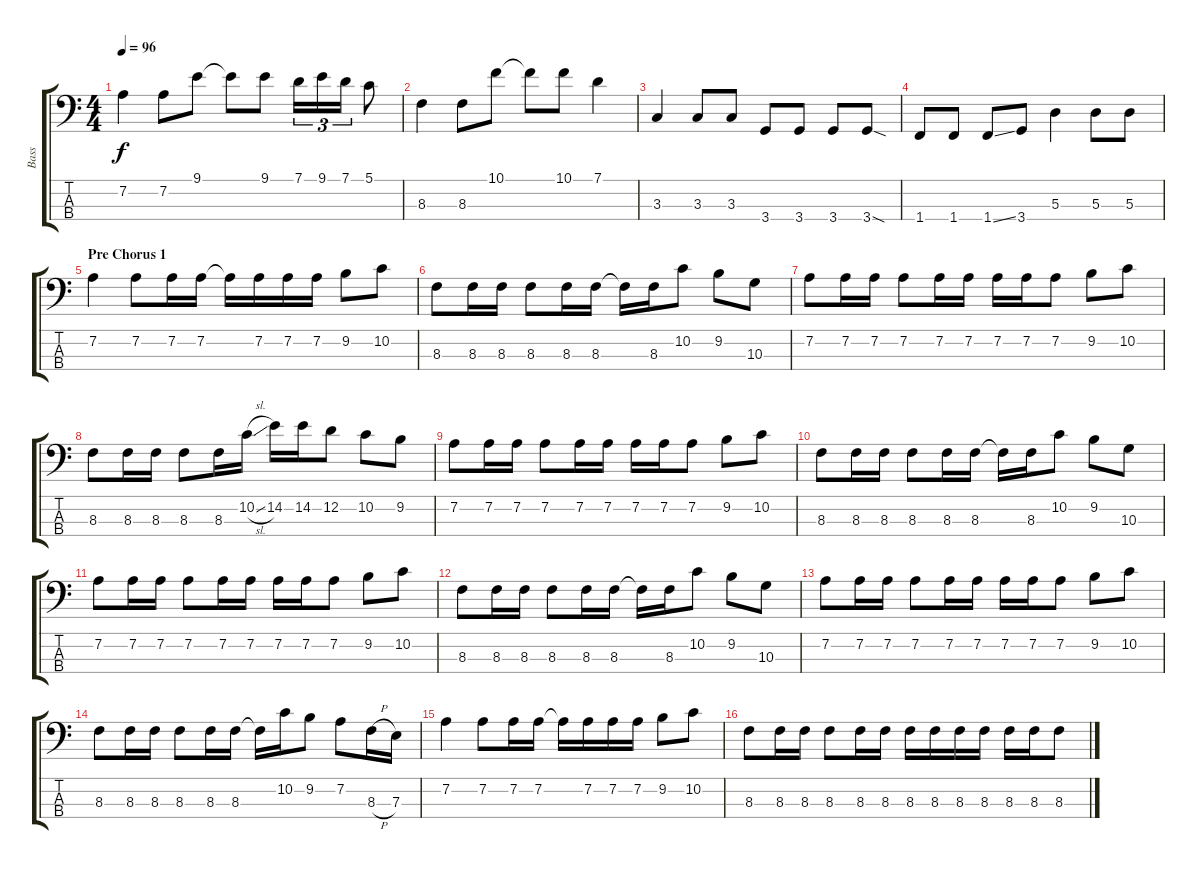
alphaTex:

\track ("Bass" "Bass") {instrument electricbassfinger}
\staff {score tabs}
\tuning (G2 D2 A1 E1) {hide}
\ts (4 4)
\tempo 96
\clef f4
\ks c
7.2.4{dy f} 7.2.8 9.1.8 9.1{t}.8 9.1.8 7.1.16{tu (3 2)} 9.1.16{tu (3 2)} 7.1.16{tu (3 2)} 5.1.8 |
8.3.4 8.3.8 10.1.8 10.1{t}.8 10.1.8 7.1.4 |
3.3.4 3.3.8 3.3.8 3.4.8 3.4.8 3.4.8 3.4{sod}.8 |
1.4.8 1.4.8 1.4{ss}.8 3.4.8 5.3.4 5.3.8 5.3.8 |
\section ("" "Pre Chorus 1")
7.2.4 7.2.8 7.2.16 7.2.16 7.2{t}.16 7.2.16 7.2.16 7.2.16 9.2.8 10.2.8 |
8.3.8 8.3.16 8.3.16 8.3.8 8.3.16 8.3.16 8.3{t}.16 8.3.16 10.2.8 9.2.8 10.3.8 |
7.2.8 7.2.16 7.2.16 7.2.8 7.2.16 7.2.16 7.2.16 7.2.16 7.2.8 9.2.8 10.2.8 |
8.3.8 8.3.16 8.3.16 8.3.8 8.3.16 10.2{sl}.16 14.2.16 14.2.16 12.2.8 10.2.8 9.2.8 |
7.2.8 7.2.16 7.2.16 7.2.8 7.2.16 7.2.16 7.2.16 7.2.16 7.2.8 9.2.8 10.2.8 |
8.3.8 8.3.16 8.3.16 8.3.8 8.3.16 8.3.16 8.3{t}.16 8.3.16 10.2.8 9.2.8 10.3.8 |
7.2.8 7.2.16 7.2.16 7.2.8 7.2.16 7.2.16 7.2.16 7.2.16 7.2.8 9.2.8 10.2.8 |
8.3.8 8.3.16 8.3.16 8.3.8 8.3.16 8.3.16 8.3{t}.16 8.3.16 10.2.8 9.2.8 10.3.8 |
7.2.8 7.2.16 7.2.16 7.2.8 7.2.16 7.2.16 7.2.16 7.2.16 7.2.8 9.2.8 10.2.8 |
8.3.8 8.3.16 8.3.16 8.3.8 8.3.16 8.3.16 8.3{t}.16 10.2.16 9.2.8 7.2.8 8.3{h}.16 7.3.16 |
7.2.4 7.2.8 7.2.16 7.2.16 7.2{t}.16 7.2.16 7.2.16 7.2.16 9.2.8 10.2.8 |
8.3.8 8.3.16 8.3.16 8.3.8 8.3.16 8.3.16 8.3.16 8.3.16 8.3.16 8.3.16 8.3.16 8.3.16 8.3.8
